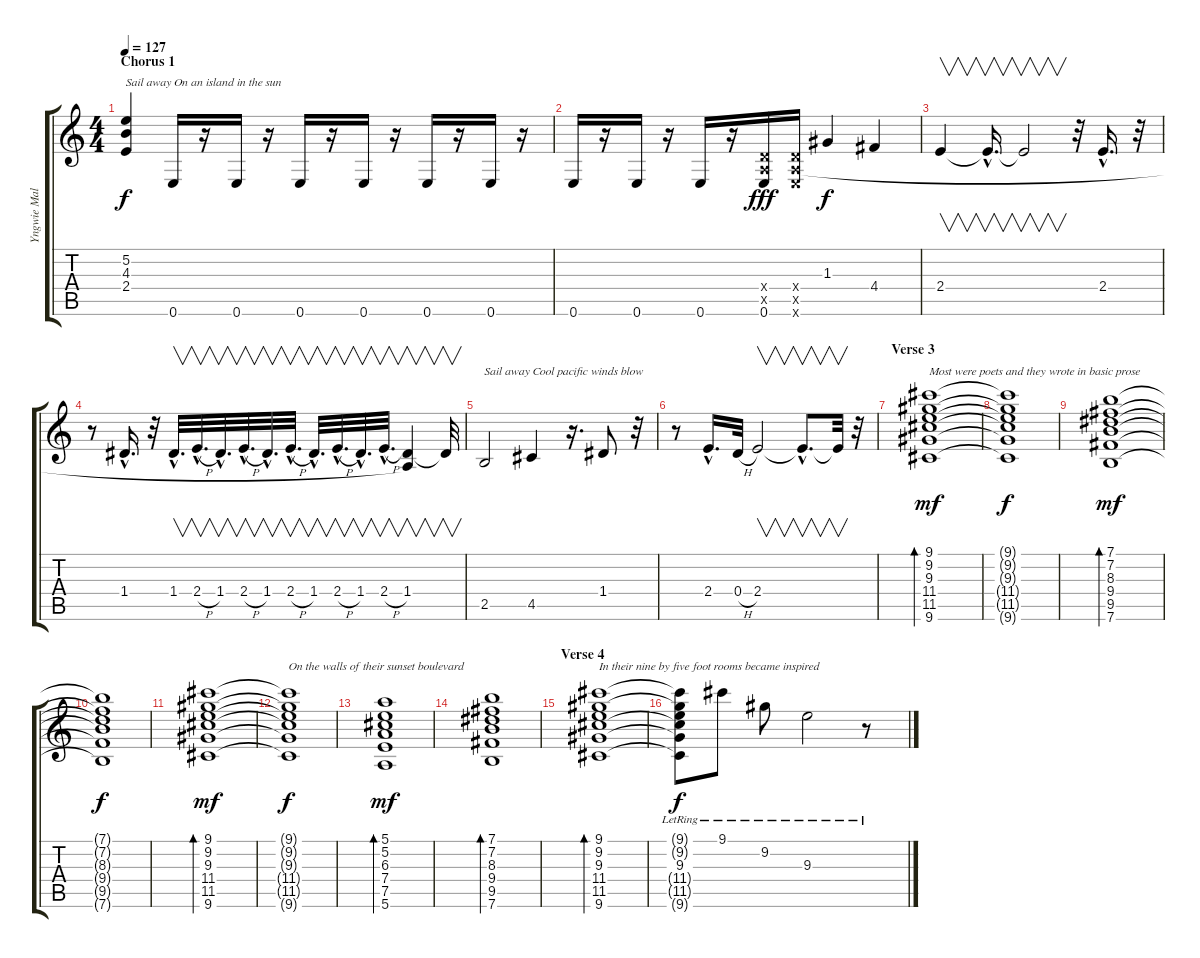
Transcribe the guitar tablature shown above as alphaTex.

\track ("Yngwie Malmsteen" "Yngwie Mal") {instrument overdrivenguitar}
\staff {score tabs}
\tuning (E4 B3 G3 D3 A2 E2) {hide}
\ts (4 4)
\section ("" "Chorus 1")
\tempo 127
\clef g2
\ks c
(5.2 4.3 2.4).4{txt "Sail away On an island in the sun" dy f balance 8 instrument overdrivenguitar} 0.6.16 r.16 0.6.16 r.16 0.6.16 r.16 0.6.16 r.16 0.6.16 r.16 0.6.16 r.16 |
0.6.16 r.16 0.6.16 r.16 0.6.16 r.16 (0.4{x} 0.5{x} 0.6).16{dy fff} (0.4{x} 0.5{x} 0.6{x}).16 1.3.4{dy f balance 16} 4.4.4 |
2.4.4{v} 2.4{hac t}.16{v d} 2.4{t}.2{v} r.32 2.4{hac}.16{d} r.32 |
r.8 1.4{hac}.16{d} r.32 1.4{hac}.32{v d} 2.4{h hac}.32{v d} 1.4{hac}.32{v d} 2.4{h hac}.32{v d} 1.4{hac}.32{v d} 2.4{h hac}.32{v d} 1.4{hac}.32{v d} 2.4{h hac}.32{v d} 1.4{hac}.32{v d} 2.4{h hac}.32{v d} (1.4 0.5{t}).4{v} 1.4{t}.32{v} |
2.5.2{txt "Sail away Cool pacific winds blow"} 4.5.4 r.16{d} 1.4.8 r.32 |
r.8 2.4{hac}.16{d} 0.4{h}.32 2.4.2{v} 2.4{hac t}.8{v d} 2.4{t}.32{v} r.32 |
\section ("" "Verse 3")
(9.1 9.2 9.3 11.4 11.5 9.6).1{bd 480 txt "Most were poets and they wrote in basic prose" dy mf balance 8 instrument electricguitarclean} |
(9.1{t} 9.2{t} 9.3{t} 11.4{t} 11.5{t} 9.6{t}).1{dy f} |
(7.1 7.2 8.3 9.4 9.5 7.6).1{bd 480 dy mf} |
(7.1{t} 7.2{t} 8.3{t} 9.4{t} 9.5{t} 7.6{t}).1{dy f} |
(9.1 9.2 9.3 11.4 11.5 9.6).1{bd 480 dy mf} |
(9.1{t} 9.2{t} 9.3{t} 11.4{t} 11.5{t} 9.6{t}).1{txt "On the walls of their sunset boulevard" dy f} |
(5.1 5.2 6.3 7.4 7.5 5.6).1{bd 480 dy mf} |
(7.1 7.2 8.3 9.4 9.5 7.6).1{bd 480} |
\section ("" "Verse 4")
(9.1 9.2 9.3 11.4 11.5 9.6).1{bd 480 txt "In their nine by five foot rooms became inspired"} |
(9.1{t} 9.2{t} 9.3{lr} 11.4{t} 11.5{t} 9.6{t}).8{dy f} 9.1{lr}.8 9.2{lr}.8 9.3{lr}.2 r.8
